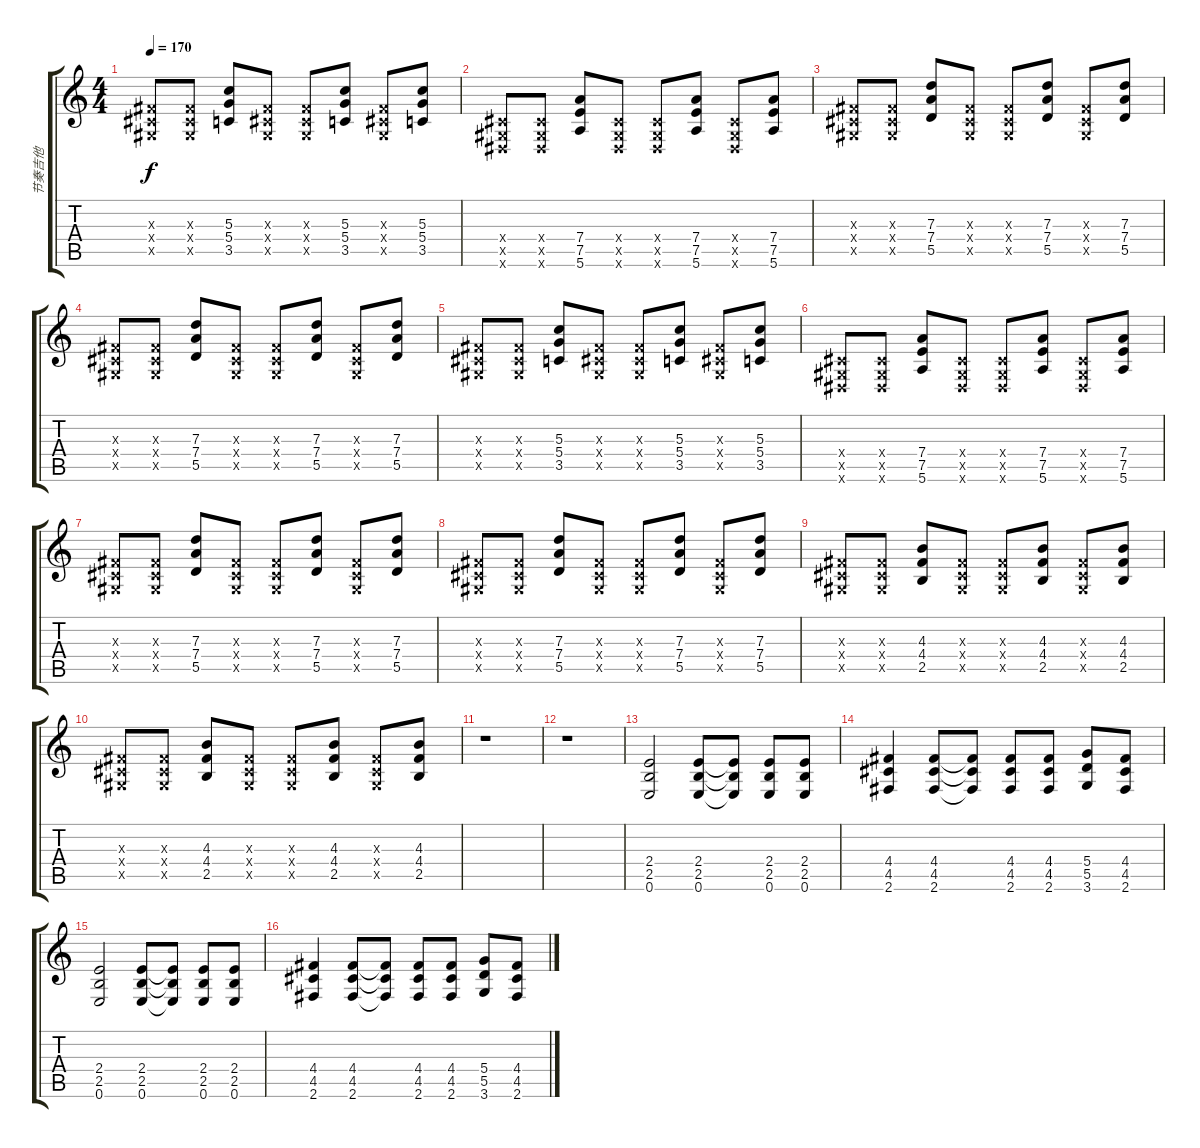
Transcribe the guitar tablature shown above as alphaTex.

\track ("节奏吉他" "节奏吉他") {instrument overdrivenguitar}
\staff {score tabs}
\tuning (E4 B3 G3 D3 A2 E2) {hide}
\ts (4 4)
\tempo 170
\clef g2
\ks c
(-1.3{x} -1.4{x} -1.5{x}).8{dy f} (-1.3{x} -1.4{x} -1.5{x}).8 (5.3 5.4 3.5).8 (-1.3{x} -1.4{x} -1.5{x}).8 (-1.3{x} -1.4{x} -1.5{x}).8 (5.3 5.4 3.5).8 (-1.3{x} -1.4{x} -1.5{x}).8 (5.3 5.4 3.5).8 |
(-1.4{x} -1.5{x} -1.6{x}).8 (-1.4{x} -1.5{x} -1.6{x}).8 (7.4 7.5 5.6).8 (-1.4{x} -1.5{x} -1.6{x}).8 (-1.4{x} -1.5{x} -1.6{x}).8 (7.4 7.5 5.6).8 (-1.4{x} -1.5{x} -1.6{x}).8 (7.4 7.5 5.6).8 |
(-1.3{x} -1.4{x} -1.5{x}).8 (-1.3{x} -1.4{x} -1.5{x}).8 (7.3 7.4 5.5).8 (-1.3{x} -1.4{x} -1.5{x}).8 (-1.3{x} -1.4{x} -1.5{x}).8 (7.3 7.4 5.5).8 (-1.3{x} -1.4{x} -1.5{x}).8 (7.3 7.4 5.5).8 |
(-1.3{x} -1.4{x} -1.5{x}).8 (-1.3{x} -1.4{x} -1.5{x}).8 (7.3 7.4 5.5).8 (-1.3{x} -1.4{x} -1.5{x}).8 (-1.3{x} -1.4{x} -1.5{x}).8 (7.3 7.4 5.5).8 (-1.3{x} -1.4{x} -1.5{x}).8 (7.3 7.4 5.5).8 |
(-1.3{x} -1.4{x} -1.5{x}).8 (-1.3{x} -1.4{x} -1.5{x}).8 (5.3 5.4 3.5).8 (-1.3{x} -1.4{x} -1.5{x}).8 (-1.3{x} -1.4{x} -1.5{x}).8 (5.3 5.4 3.5).8 (-1.3{x} -1.4{x} -1.5{x}).8 (5.3 5.4 3.5).8 |
(-1.4{x} -1.5{x} -1.6{x}).8 (-1.4{x} -1.5{x} -1.6{x}).8 (7.4 7.5 5.6).8 (-1.4{x} -1.5{x} -1.6{x}).8 (-1.4{x} -1.5{x} -1.6{x}).8 (7.4 7.5 5.6).8 (-1.4{x} -1.5{x} -1.6{x}).8 (7.4 7.5 5.6).8 |
(-1.3{x} -1.4{x} -1.5{x}).8 (-1.3{x} -1.4{x} -1.5{x}).8 (7.3 7.4 5.5).8 (-1.3{x} -1.4{x} -1.5{x}).8 (-1.3{x} -1.4{x} -1.5{x}).8 (7.3 7.4 5.5).8 (-1.3{x} -1.4{x} -1.5{x}).8 (7.3 7.4 5.5).8 |
(-1.3{x} -1.4{x} -1.5{x}).8 (-1.3{x} -1.4{x} -1.5{x}).8 (7.3 7.4 5.5).8 (-1.3{x} -1.4{x} -1.5{x}).8 (-1.3{x} -1.4{x} -1.5{x}).8 (7.3 7.4 5.5).8 (-1.3{x} -1.4{x} -1.5{x}).8 (7.3 7.4 5.5).8 |
(-1.3{x} -1.4{x} -1.5{x}).8 (-1.3{x} -1.4{x} -1.5{x}).8 (4.3 4.4 2.5).8 (-1.3{x} -1.4{x} -1.5{x}).8 (-1.3{x} -1.4{x} -1.5{x}).8 (4.3 4.4 2.5).8 (-1.3{x} -1.4{x} -1.5{x}).8 (4.3 4.4 2.5).8 |
(-1.3{x} -1.4{x} -1.5{x}).8 (-1.3{x} -1.4{x} -1.5{x}).8 (4.3 4.4 2.5).8 (-1.3{x} -1.4{x} -1.5{x}).8 (-1.3{x} -1.4{x} -1.5{x}).8 (4.3 4.4 2.5).8 (-1.3{x} -1.4{x} -1.5{x}).8 (4.3 4.4 2.5).8 |
r.1 |
r.1 |
(2.4 2.5 0.6).2 (2.4 2.5 0.6).8 (2.4{t} 2.5{t} 0.6{t}).8 (2.4 2.5 0.6).8 (2.4 2.5 0.6).8 |
(4.4 4.5 2.6).4 (4.4 4.5 2.6).8 (4.4{t} 4.5{t} 2.6{t}).8 (4.4 4.5 2.6).8 (4.4 4.5 2.6).8 (5.4 5.5 3.6).8 (4.4 4.5 2.6).8 |
(2.4 2.5 0.6).2 (2.4 2.5 0.6).8 (2.4{t} 2.5{t} 0.6{t}).8 (2.4 2.5 0.6).8 (2.4 2.5 0.6).8 |
(4.4 4.5 2.6).4 (4.4 4.5 2.6).8 (4.4{t} 4.5{t} 2.6{t}).8 (4.4 4.5 2.6).8 (4.4 4.5 2.6).8 (5.4 5.5 3.6).8 (4.4 4.5 2.6).8
